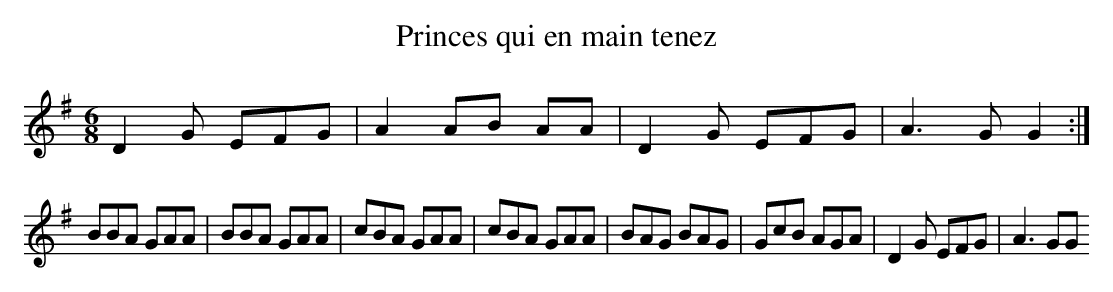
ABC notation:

X:1
T: Princes qui en main tenez
L: 1/8
M: 6/8
K: G
D2 G EFG|A2 AB AA|D2 G EFG|A3 GG2:|
BBA GAA|BBA GAA|cBA GAA|cBA GAA|BAG BAG|GcB AGA|D2 G EFG|A3 GG
